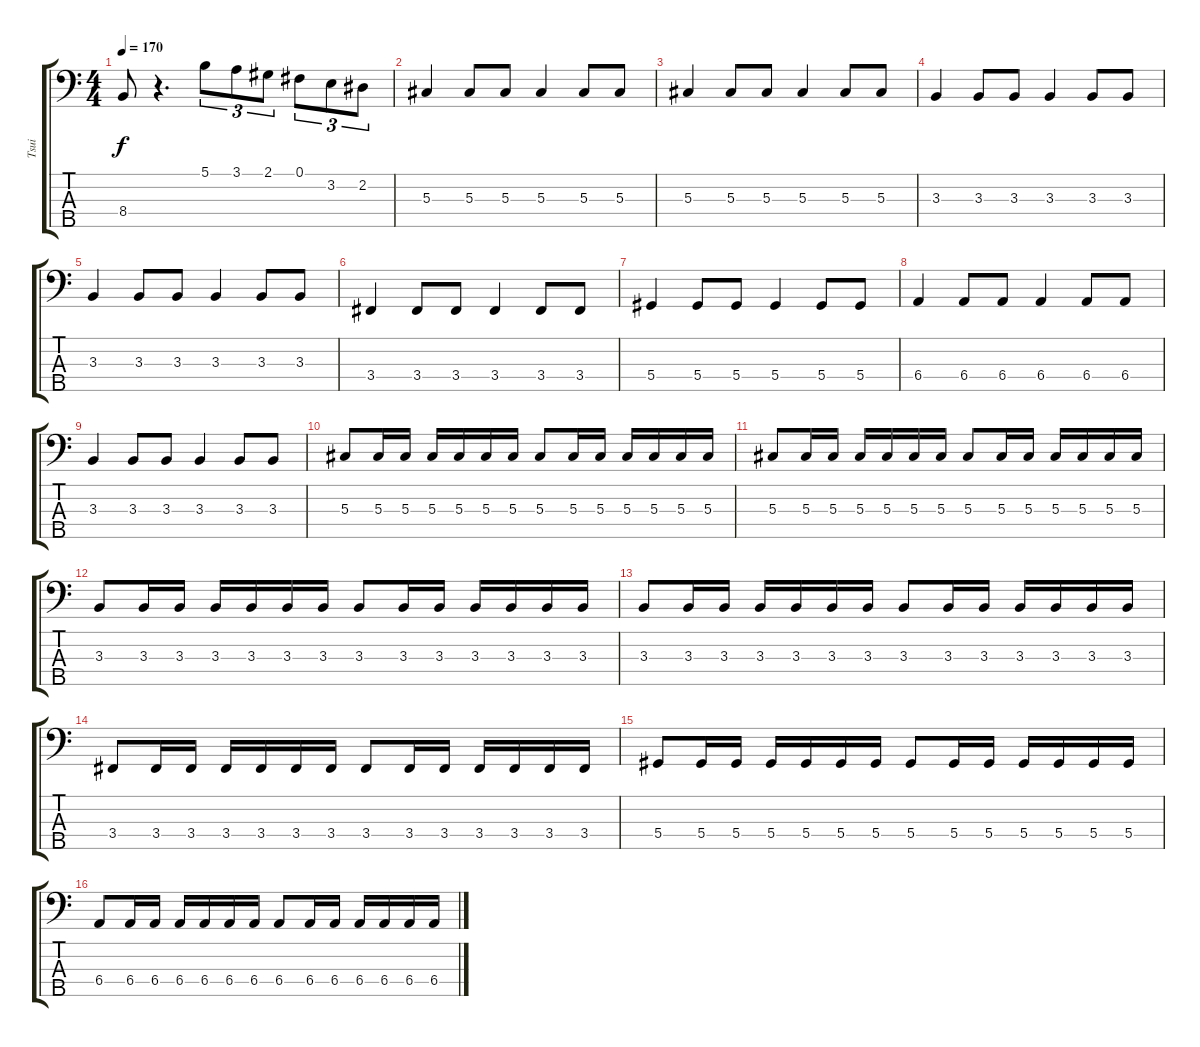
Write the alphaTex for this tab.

\track ("Tsui" "Tsui") {instrument electricbassfinger}
\staff {score tabs}
\tuning (Gb2 Db2 Ab1 Eb1 Bb0) {hide}
\ts (4 4)
\tempo 170
\clef f4
\ks c
8.4{t}.8{dy f} r.4{d} 5.1.8{tu (3 2)} 3.1.8{tu (3 2)} 2.1.8{tu (3 2)} 0.1.8{tu (3 2)} 3.2.8{tu (3 2)} 2.2.8{tu (3 2)} |
5.3.4 5.3.8 5.3.8 5.3.4 5.3.8 5.3.8 |
5.3.4 5.3.8 5.3.8 5.3.4 5.3.8 5.3.8 |
3.3.4 3.3.8 3.3.8 3.3.4 3.3.8 3.3.8 |
3.3.4 3.3.8 3.3.8 3.3.4 3.3.8 3.3.8 |
3.4.4 3.4.8 3.4.8 3.4.4 3.4.8 3.4.8 |
5.4.4 5.4.8 5.4.8 5.4.4 5.4.8 5.4.8 |
6.4.4 6.4.8 6.4.8 6.4.4 6.4.8 6.4.8 |
3.3.4 3.3.8 3.3.8 3.3.4 3.3.8 3.3.8 |
5.3.8 5.3.16 5.3.16 5.3.16 5.3.16 5.3.16 5.3.16 5.3.8 5.3.16 5.3.16 5.3.16 5.3.16 5.3.16 5.3.16 |
5.3.8 5.3.16 5.3.16 5.3.16 5.3.16 5.3.16 5.3.16 5.3.8 5.3.16 5.3.16 5.3.16 5.3.16 5.3.16 5.3.16 |
3.3.8 3.3.16 3.3.16 3.3.16 3.3.16 3.3.16 3.3.16 3.3.8 3.3.16 3.3.16 3.3.16 3.3.16 3.3.16 3.3.16 |
3.3.8 3.3.16 3.3.16 3.3.16 3.3.16 3.3.16 3.3.16 3.3.8 3.3.16 3.3.16 3.3.16 3.3.16 3.3.16 3.3.16 |
3.4.8 3.4.16 3.4.16 3.4.16 3.4.16 3.4.16 3.4.16 3.4.8 3.4.16 3.4.16 3.4.16 3.4.16 3.4.16 3.4.16 |
5.4.8 5.4.16 5.4.16 5.4.16 5.4.16 5.4.16 5.4.16 5.4.8 5.4.16 5.4.16 5.4.16 5.4.16 5.4.16 5.4.16 |
6.4.8 6.4.16 6.4.16 6.4.16 6.4.16 6.4.16 6.4.16 6.4.8 6.4.16 6.4.16 6.4.16 6.4.16 6.4.16 6.4.16
